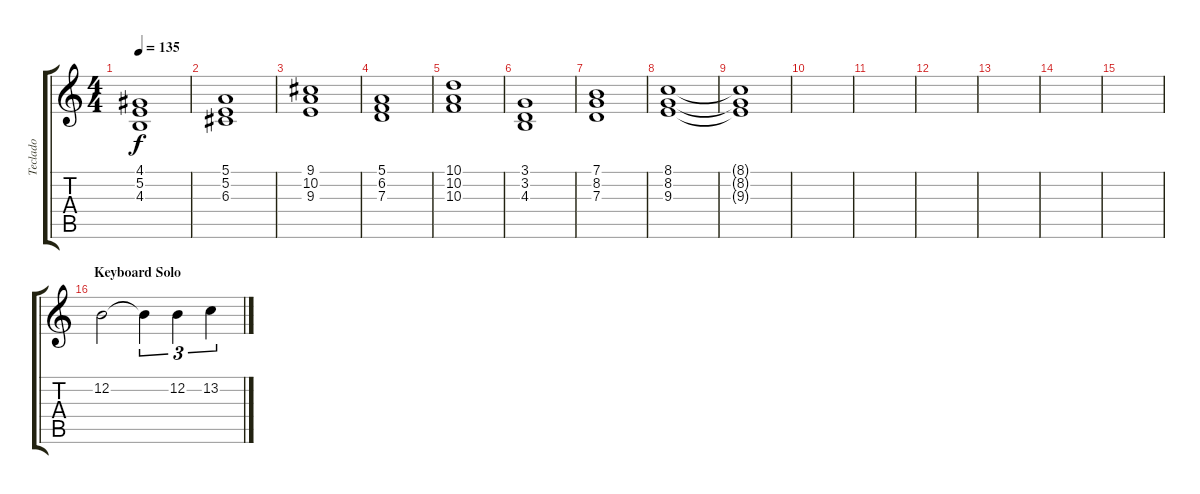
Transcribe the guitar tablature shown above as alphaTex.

\track ("Teclado" "Teclado") {instrument fx7echoes}
\staff {score tabs}
\tuning (E4 B3 G3 D3 A2 E2) {hide}
\ts (4 4)
\tempo 135
\clef g2
\ks c
(4.1{t} 5.2{t} 4.3{t}).1{dy f} |
(5.1 5.2 6.3).1 |
(9.1 10.2 9.3).1 |
(5.1 6.2 7.3).1 |
(10.1 10.2 10.3).1 |
(3.1 3.2 4.3).1 |
(7.1 8.2 7.3).1 |
(8.1 8.2 9.3).1 |
(8.1{t} 8.2{t} 9.3{t}).1 |
|
|
|
|
|
|
\section ("" "Keyboard Solo")
12.2.2{instrument drawbarorgan} 12.2{t}.4{tu (3 2)} 12.2.4{tu (3 2)} 13.2.4{tu (3 2)}
